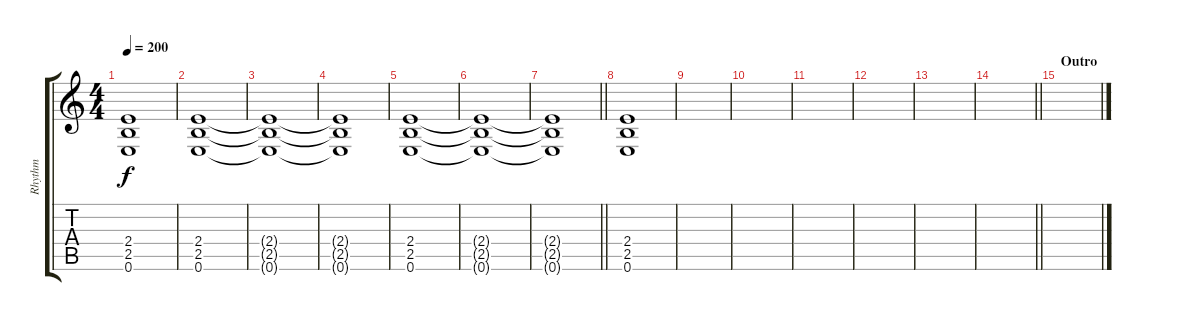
\track ("Rhythm" "Rhythm") {instrument acousticguitarsteel}
\staff {score tabs}
\tuning (E4 B3 G3 D3 A2 E2) {hide}
\ts (4 4)
\tempo 200
\clef g2
\ks c
(2.4{t} 2.5{t} 0.6{t}).1{dy f} |
(2.4 2.5 0.6).1 |
(2.4{t} 2.5{t} 0.6{t}).1 |
(2.4{t} 2.5{t} 0.6{t}).1 |
(2.4 2.5 0.6).1 |
(2.4{t} 2.5{t} 0.6{t}).1 |
\barLineRight lightlight
(2.4{t} 2.5{t} 0.6{t}).1 |
(2.4 2.5 0.6).1 |
|
|
|
|
|
\barLineRight lightlight
|
\section ("" "Outro")
